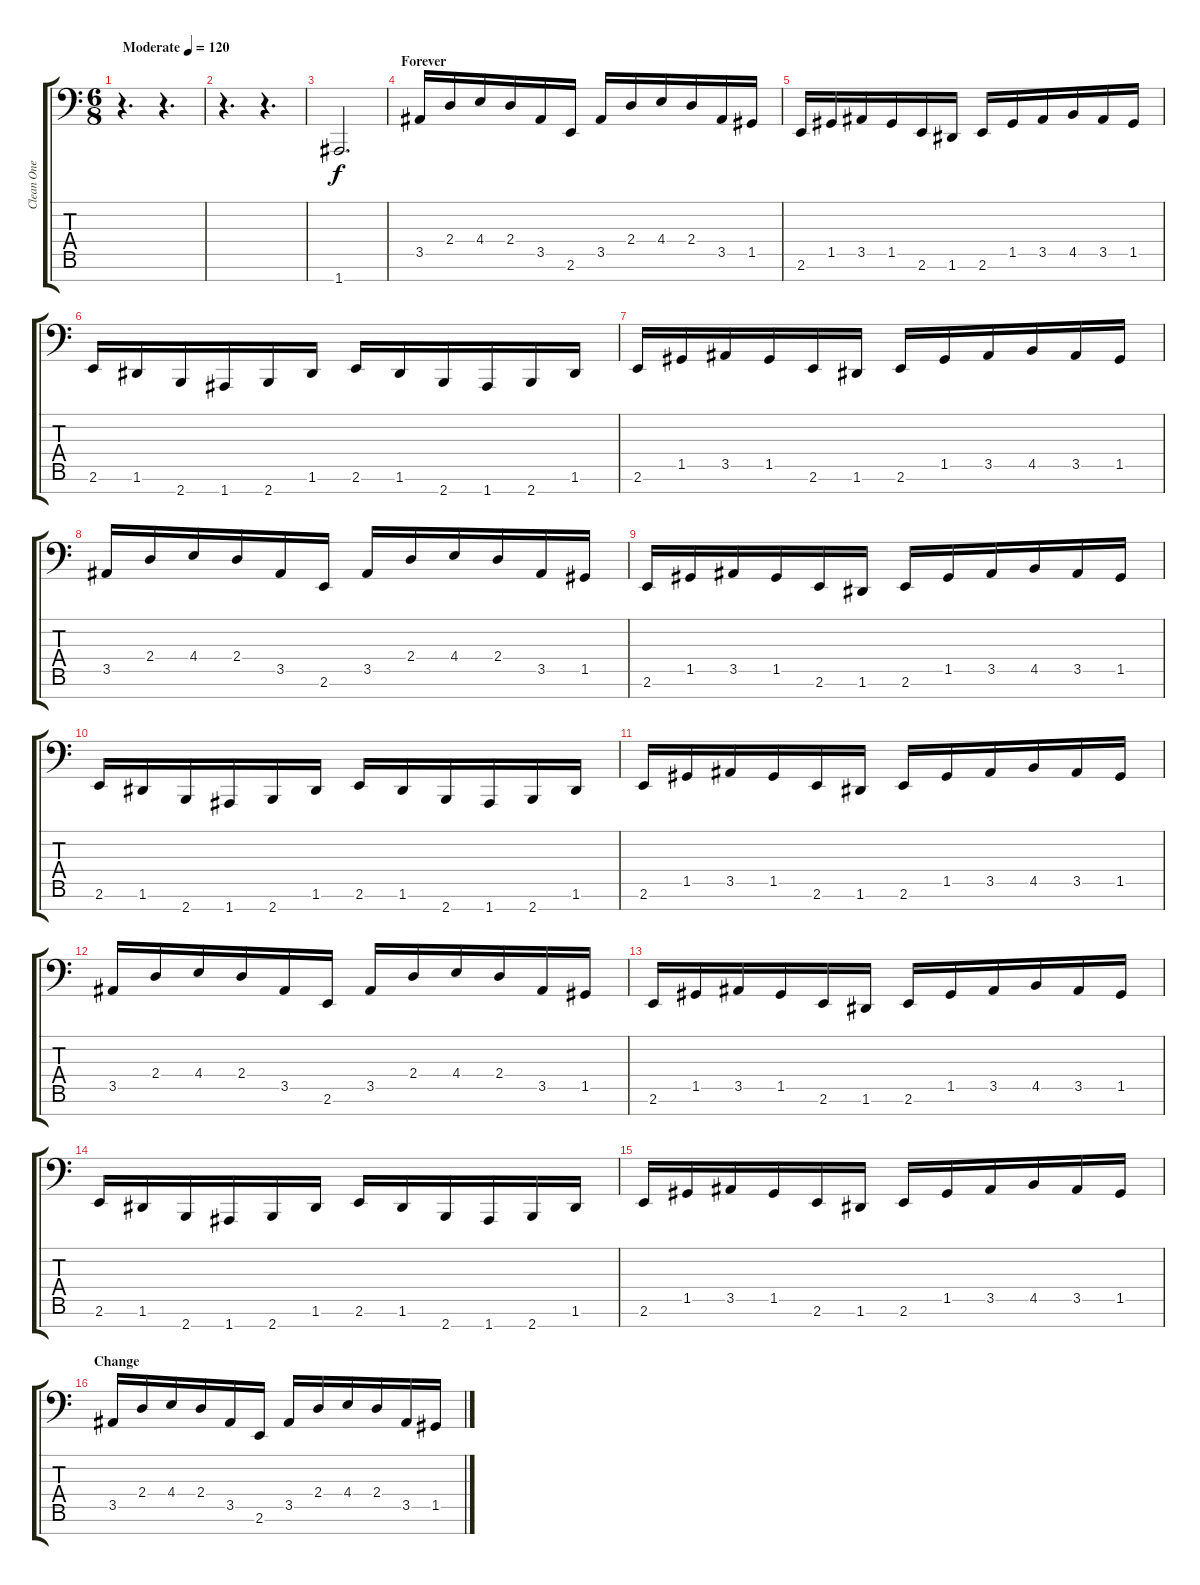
\track ("Clean One Boost/Effects" "Clean One ") {instrument fx7echoes}
\staff {score tabs}
\tuning (D4 A3 F3 C3 G2 D2 A1) {hide}
\ts (6 8)
\tempo (120 "Moderate")
\clef f4
\ks c
r.4{d dy f instrument fx7echoes} r.4{d} |
r.4{d} r.4{d} |
1.7.2{d} |
\section ("" "Forever")
3.5.16 2.4.16 4.4.16 2.4.16 3.5.16 2.6.16 3.5.16 2.4.16 4.4.16 2.4.16 3.5.16 1.5.16 |
2.6.16 1.5.16 3.5.16 1.5.16 2.6.16 1.6.16 2.6.16 1.5.16 3.5.16 4.5.16 3.5.16 1.5.16 |
2.6.16 1.6.16 2.7.16 1.7.16 2.7.16 1.6.16 2.6.16 1.6.16 2.7.16 1.7.16 2.7.16 1.6.16 |
2.6.16 1.5.16 3.5.16 1.5.16 2.6.16 1.6.16 2.6.16 1.5.16 3.5.16 4.5.16 3.5.16 1.5.16 |
3.5.16 2.4.16 4.4.16 2.4.16 3.5.16 2.6.16 3.5.16 2.4.16 4.4.16 2.4.16 3.5.16 1.5.16 |
2.6.16 1.5.16 3.5.16 1.5.16 2.6.16 1.6.16 2.6.16 1.5.16 3.5.16 4.5.16 3.5.16 1.5.16 |
2.6.16 1.6.16 2.7.16 1.7.16 2.7.16 1.6.16 2.6.16 1.6.16 2.7.16 1.7.16 2.7.16 1.6.16 |
2.6.16 1.5.16 3.5.16 1.5.16 2.6.16 1.6.16 2.6.16 1.5.16 3.5.16 4.5.16 3.5.16 1.5.16 |
3.5.16 2.4.16 4.4.16 2.4.16 3.5.16 2.6.16 3.5.16 2.4.16 4.4.16 2.4.16 3.5.16 1.5.16 |
2.6.16 1.5.16 3.5.16 1.5.16 2.6.16 1.6.16 2.6.16 1.5.16 3.5.16 4.5.16 3.5.16 1.5.16 |
2.6.16 1.6.16 2.7.16 1.7.16 2.7.16 1.6.16 2.6.16 1.6.16 2.7.16 1.7.16 2.7.16 1.6.16 |
2.6.16 1.5.16 3.5.16 1.5.16 2.6.16 1.6.16 2.6.16 1.5.16 3.5.16 4.5.16 3.5.16 1.5.16 |
\section ("" "Change")
3.5.16 2.4.16 4.4.16 2.4.16 3.5.16 2.6.16 3.5.16 2.4.16 4.4.16 2.4.16 3.5.16 1.5.16
